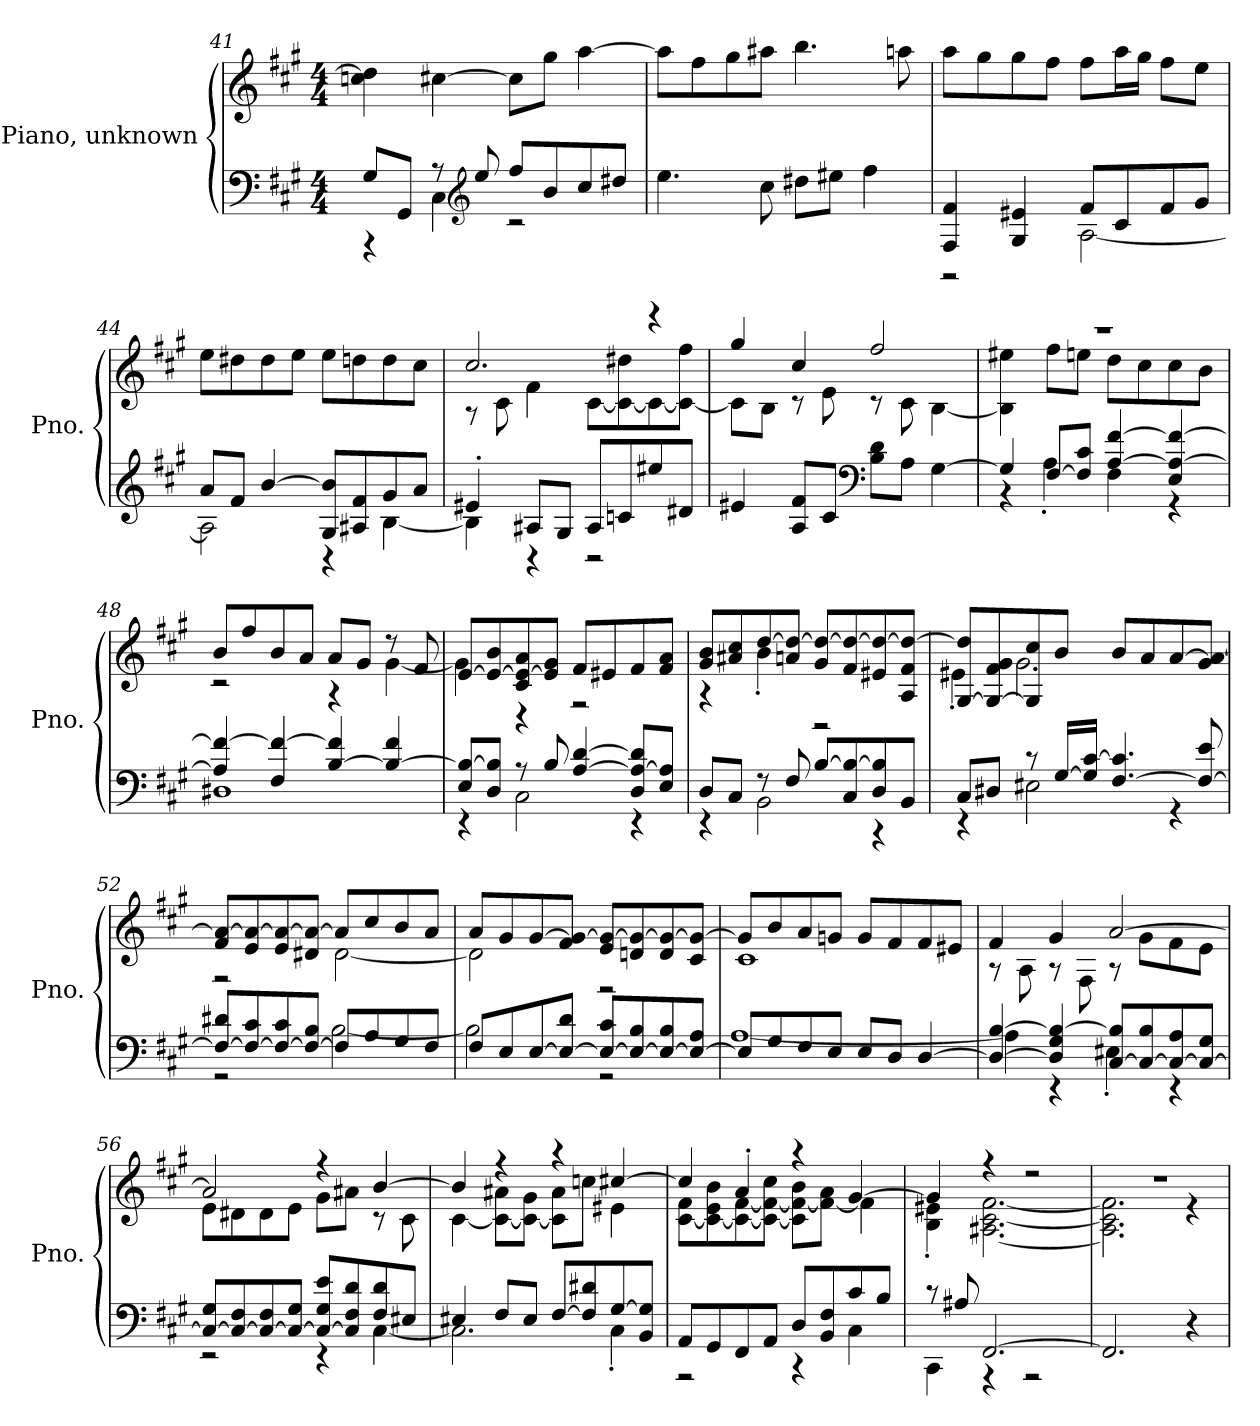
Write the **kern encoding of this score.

**kern	**kern
*part1	*part1
*staff2	*staff1
*I"Piano, unknown	*
*I'Pno.	*
*clefF4	*clefG2
*k[f#c#g#]	*k[f#c#g#]
*M4/4	*M4/4
=41	=41
*^	*
8G#/L	4r	4ccn\ 4dd#\]
8GG#/J	.	.
8r	4C#\	[4cc#X\
*clefG2	*	*
8ee/	.	.
8ff#/L	2r	8cc#\L]
8b/	.	8gg#\J
8cc#/	.	[4aa\
8dd#X/J	.	.
*v	*v	*
=42	=42
4.ee\	8aa\L]
.	8ff#\
.	8gg#\
8cc#\	8aa#X\J
8dd#X\L	4.bb\
8ee#X\J	.
4ff#\	.
.	8aan\
=43	=43
*^	*
4F#/ 4f#/	2r	8aa\L
.	.	8gg#\
4G#/ 4e#X/	.	8gg#\
.	.	8ff#\J
8f#/L	[2A\	8ff#\L
8c#/	.	16aa\L
.	.	16gg#\JJ
8f#/	.	8ff#\L
8g#/J	.	8ee\J
!!LO:LB:g=z
=44	=44	=44
8a/L	2A\]	8ee\L
8f#/J	.	8dd#X\
[4b/	.	8dd#\
.	.	8ee\J
8G#/ 8b/]L	4r	8ee\L
8A#X/ 8f#/	.	8ddn\
8g#/	[4B\	8dd\
8a/J	.	8cc#\J
=45	=45	=45
*	*	*^
4e#X'/	4B\]	2.cc#/	8r
.	.	.	8c#\
8A#X/L	4r	.	4f#\
8G#/J	.	.	.
8A#/L	2r	.	[8c#\L
8cn/	.	.	8c#\_ 8dd#X\
8ee#X/	.	4r	8c#\_
8d#X/J	.	.	8c#\_ 8ff#\J
*v	*v	*	*
=46	=46	=46
4e#X/	4gg#/	8c#\L]
.	.	8B\J
8A/ 8f#/L	4cc#/	8r
8c#/J	.	8e\
*clefF4	*	*
8B\ 8d\L	2ff#/	8r
8A\J	.	8c#\
[4G#\	.	[4B\
=47	=47	=47
*^	*	*
4G#/]	4r	1r	4B\] 4ee#X\
[8F#/L	4A'\	.	8ff#\L
8F#/] 8c#/J	.	.	8een\J
[4A/ [4f#/	4F#\	.	8dd\L
.	.	.	8cc#\
4E/ 4A/_ 4f#/_	4r	.	8cc#\
.	.	.	8b\J
!!LO:LB:g=z	!!
=48	=48	=48	=48
4A/] 4f#/_	1D#X	8b/L	2r
.	.	8ff#/	.
4F#/ 4f#/_	.	8b/	.
.	.	8a/J	.
[4B/ 4f#/]	.	8a/L	4r
.	.	8g#/J	.
4B/_ 4f#/	.	8r	[4g#\
.	.	8f#/	.
=49	=49	=49	=49
8E/ 8B/_L	4r	[8e/L	4g#\]
8D/ 8B/]J	.	8e/_ 8b/	.
8r	2C#\	8c#/ 8e/_ 8a/	4r
8B/	.	8e/] 8g#/J	.
[4A/ [4d/	.	8f#/L	2r
.	.	8e#X/	.
8D/ 8A/_ 8d/]L	4r	8f#/	.
8E/ 8A/]J	.	8f#/ 8a/J	.
=50	=50	=50	=50
8D/L	4r	8g#/ 8b/L	4r
8C#/J	.	8a#X/ 8cc#/	.
8r	2BB\	[8dd/	4b'\
8F#/	.	8an/ 8dd/_J	.
[8B/L	.	8g#/ 8dd/_L	2r
8C#/ 8B/_	.	8f#/ 8dd/_	.
8D/ 8B/]	4r	8e#X/ 8dd/_	.
8BB/J	.	8A/ 8f#/ 8dd/_J	.
!!LO:LB:g=z	!!
=51	=51	=51	=51
8C#/L	4r	[8G#/ 8dd/]L	4e#X'\
8D#X/J	.	8G#/_ 8f#/ 8g#/	.
8r	2E#X\	8G#/] 8cc#/	2.g#\
[16G#/LL	.	8b/J	.
16G#/] [16c#/JJ	.	.	.
[4.F#/ 4.c#/]	.	8b/L	.
.	.	8a/	.
.	4r	[8a/	.
8F#/_ 8e/	.	8g#/ 8a/_J	.
=52	=52	=52	=52
8F#/_ 8d#X/L	2r	8f#/ 8a/_L	2r
8F#/_ 8c#/	.	8e/ 8a/_	.
8F#/_ 8c#/	.	8e/ 8a/_	.
8F#/_ 8B/J	.	8d#X/ 8a/_J	.
8F#/L]	[2B\	8a/L]	[2d#\
8A/	.	8cc#/	.
8G#/	.	8b/	.
8F#/J	.	8a/J	.
=53	=53	=53	=53
8F#/L	2B\]	8a/L	2d#\]
8E/	.	8g#/	.
[8E/	.	[8g#/	.
8E/_ 8d/J	.	8f#/ 8g#/_J	.
8E/_ 8c#/L	2r	8e/ 8g#/_L	2r
8E/_ 8B/	.	8dn/ 8g#/_	.
8E/_ 8B/	.	8d/ 8g#/_	.
8E/_ 8A/J	.	8c#/ 8g#/_J	.
!!LO:LB:g=z	!!
=54	=54	=54	=54
8E/L]	[1A	8g#/L]	1c#
8G#/	.	8b/	.
8F#/	.	8a/	.
8E/J	.	8gn/J	.
8E/L	.	8g/L	.
8D/J	.	8f#/	.
[4D/	.	8f#/	.
.	.	8e#X/J	.
=55	=55	=55	=55
4D/_ [4B/	4A\]	4f#/	8r
.	.	.	8A\
4D/] 4G#/ 4B/_	4r	4g#/	8r
.	.	.	8F#\
[8C#/ 8B/]L	4E#X'\	[2a/	8r
8C#/_ 8B/	.	.	8g#\L
8C#/_ 8A/	4r	.	8f#\
8C#/_ 8G#/J	.	.	8e\J
=56	=56	=56	=56
8C#/_ 8G#/L	2r	2a/]	8e\L
8C#/_ 8F#/	.	.	8d#X\
8C#/_ 8F#/	.	.	8d#\
8C#/_ 8G#/J	.	.	8e\J
8C#/_ 8G#/ 8e/L	4r	4r	8g#\L
8C#/] 8F#/ 8d/	.	.	8a#X\J
8F#/ 8d/	[4C#\	[4b/	8r
8E#X/J	.	.	8c#\
!!LO:LB:g=z	!!
=57	=57	=57	=57
4E#X/	2.C#\]	4b/]	[4c#\
8F#/L	.	4r	8c#\_ 8a#X\L
8E#/J	.	.	8c#\_ 8g#\J
[8F#/L	.	4r	8c#\] 8a#\L
8F#/] 8d#X/	.	.	8ccn\J
[8G#/	4C#'\	[4cc#X/	4e#X\
8BB/ 8G#/]J	.	.	.
=58	=58	=58	=58
8AA/L	2r	4cc#/]	[8c#\ 8f#\L
8GG#/	.	.	8c#\_ 8e\ 8b\
8FF#/	.	4a'/	8c#\_ [8f#\
8AA/J	.	.	8c#\_ 8f#\_ 8cc#\J
8D/L	4r	4r	8c#\] 8f#\_ 8b\L
8BB/ 8F#/	.	.	8f#\_ 8a\J
8c#/	4C#\	[4g#/	4f#\]
8B/J	.	.	.
=59	=59	=59	=59
8r	4CC#\	4g#/]	4B\' 4e#X\'
8A#X/	.	.	.
[2.FF#/	4r	4r	[2.A#X\ [2.c#\ [2.f#\
.	2r	2r	.
*v	*v	*	*
=60	=60	=60
2.FF#/]	1r	2.A#\] 2.c#\] 2.f#\]
4r	.	4r
*	*v	*v
=	=
*-	*-
